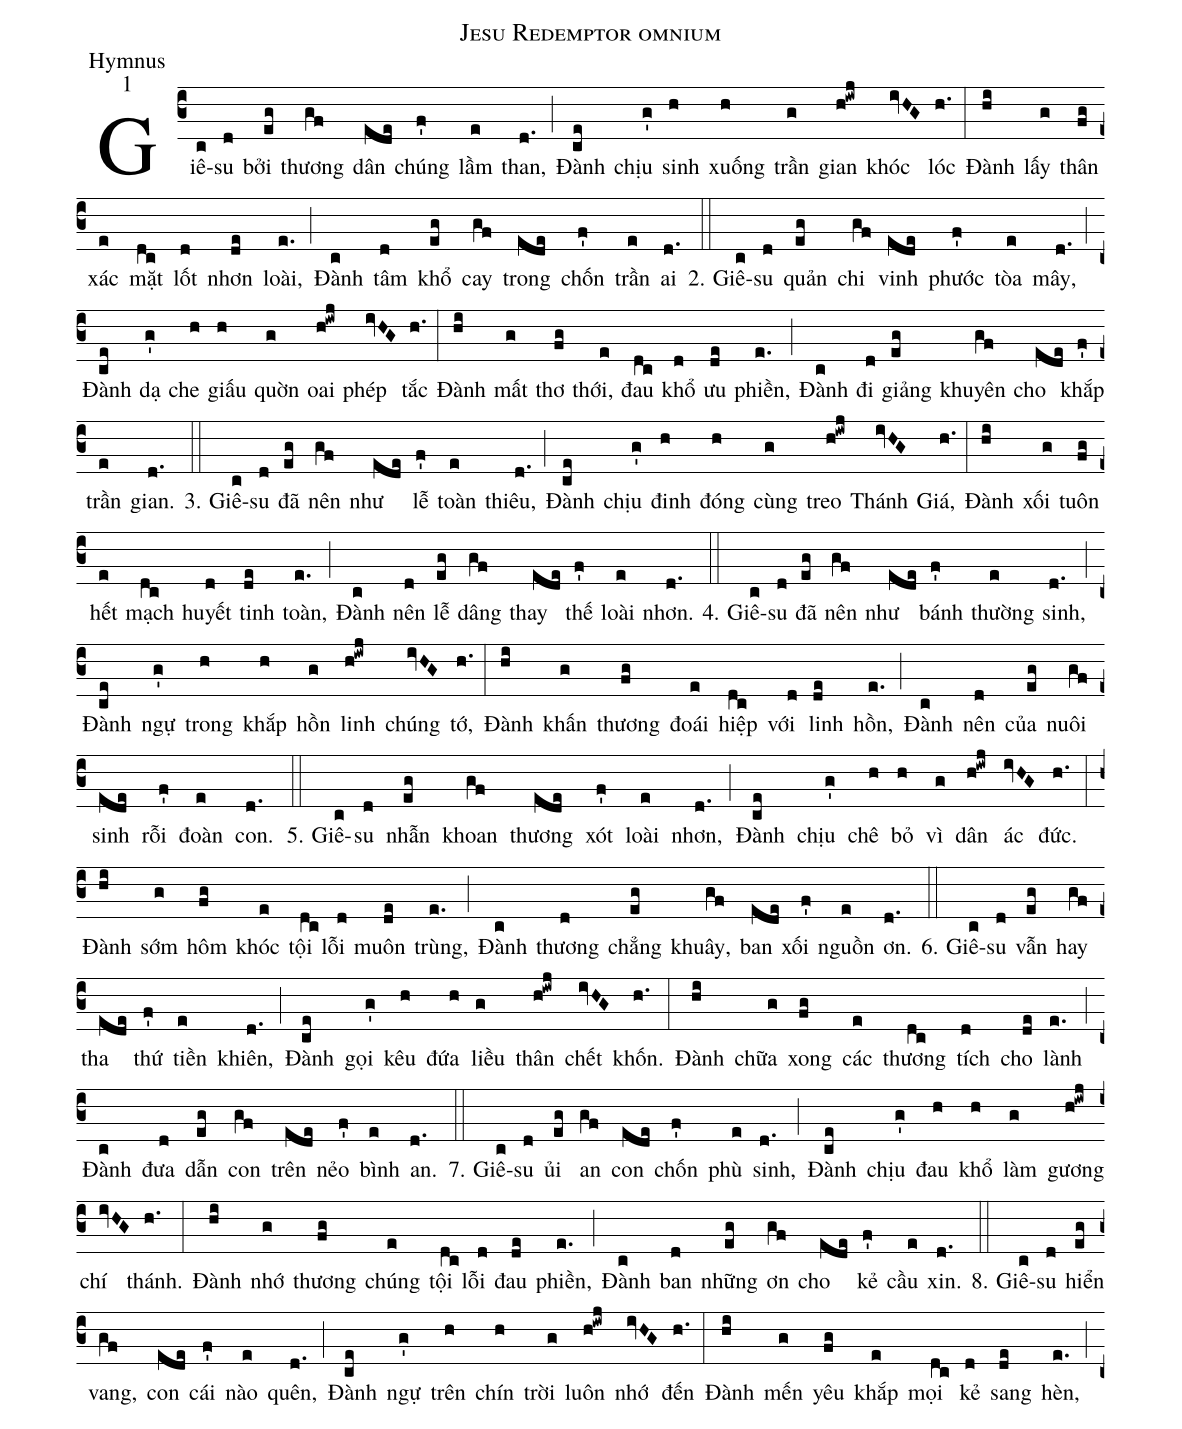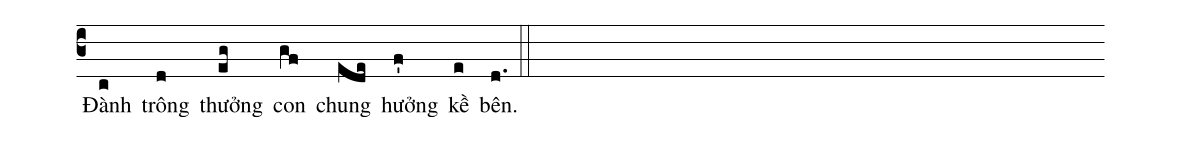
name:Jesu Redemptor omnium;
office-part:Hymnus;
mode:1;
%%
Giê-(c)su(d) bởi(eg) thương(gf) dân(ede) chúng(f') lầm(e) than,(d.) (;)
Đành(ce) chịu(g') sinh(h) xuống(h) trần(g) gian(h!iwj) khóc(ivHG) lóc(h.) (:)
Đành(hi) lấy(g) thân(fg) xác(e) mặt(dc) lốt(d) nhơn(de) loài,(e.) (;)
Đành(c) tâm(d) khổ(eg) cay(gf) trong(ede) chốn(f') trần(e) ai(d.) (::)
2. Giê-(c)su(d) quản(eg) chi(gf) vinh(ede) phước(f') tòa(e) mây,(d.) (;)
Đành(ce) dạ(g') che(h) giấu(h) quờn(g) oai(h!iwj) phép(ivHG) tắc(h.) (:)
Đành(hi) mất(g) thơ(fg) thới,(e) đau(dc) khổ(d) ưu(de) phiền,(e.) (;)
Đành(c) đi(d) giảng(eg) khuyên(gf) cho(ede) khắp(f') trần(e) gian.(d.) (::)
3. Giê-(c)su(d) đã(eg) nên(gf) như(ede) lễ(f') toàn(e) thiêu,(d.) (;)
Đành(ce) chịu(g') đinh(h) đóng(h) cùng(g) treo(h!iwj) Thánh(ivHG) Giá,(h.) (:)
Đành(hi) xối(g) tuôn(fg) hết(e) mạch(dc) huyết(d) tinh(de) toàn,(e.) (;)
Đành(c) nên(d) lễ(eg) dâng(gf) thay(ede) thế(f') loài(e) nhơn.(d.) (::)
4. Giê-(c)su(d) đã(eg) nên(gf) như(ede) bánh(f') thường(e) sinh,(d.) (;)
Đành(ce) ngự(g') trong(h) khắp(h) hồn(g) linh(h!iwj) chúng(ivHG) tớ,(h.) (:)
Đành(hi) khấn(g) thương(fg) đoái(e) hiệp(dc) với(d) linh(de) hồn,(e.) (;)
Đành(c) nên(d) của(eg) nuôi(gf) sinh(ede) rỗi(f') đoàn(e) con.(d.) (::)
5. Giê-(c)su(d) nhẫn(eg) khoan(gf) thương(ede) xót(f') loài(e) nhơn,(d.) (;)
Đành(ce) chịu(g') chê(h) bỏ(h) vì(g) dân(h!iwj) ác(ivHG) đức.(h.) (:)
Đành(hi) sớm(g) hôm(fg) khóc(e) tội(dc) lỗi(d) muôn(de) trùng,(e.) (;)
Đành(c) thương(d) chẳng(eg) khuây,(gf) ban(ede) xối(f') nguồn(e) ơn.(d.) (::)
6. Giê-(c)su(d) vẫn(eg) hay(gf) tha(ede) thứ(f') tiền(e) khiên,(d.) (;)
Đành(ce) gọi(g') kêu(h) đứa(h) liều(g) thân(h!iwj) chết(ivHG) khốn.(h.) (:)
Đành(hi) chữa(g) xong(fg) các(e) thương(dc) tích(d) cho(de) lành(e.) (;)
Đành(c) đưa(d) dẫn(eg) con(gf) trên(ede) nẻo(f') bình(e) an.(d.) (::)
7. Giê-(c)su(d) ủi(eg) an(gf) con(ede) chốn(f') phù(e) sinh,(d.) (;)
Đành(ce) chịu(g') đau(h) khổ(h) làm(g) gương(h!iwj) chí(ivHG) thánh.(h.) (:)
Đành(hi) nhớ(g) thương(fg) chúng(e) tội(dc) lỗi(d) đau(de) phiền,(e.) (;)
Đành(c) ban(d) những(eg) ơn(gf) cho(ede) kẻ(f') cầu(e) xin.(d.) (::)
8. Giê-(c)su(d) hiển(eg) vang,(gf) con(ede) cái(f') nào(e) quên,(d.) (;)
Đành(ce) ngự(g') trên(h) chín(h) trời(g) luôn(h!iwj) nhớ(ivHG) đến(h.) (:)
Đành(hi) mến(g) yêu(fg) khắp(e) mọi(dc) kẻ(d) sang(de) hèn,(e.) (;)
Đành(c) trông(d) thưởng(eg) con(gf) chung(ede) hưởng(f') kề(e) bên.(d.) (::)
